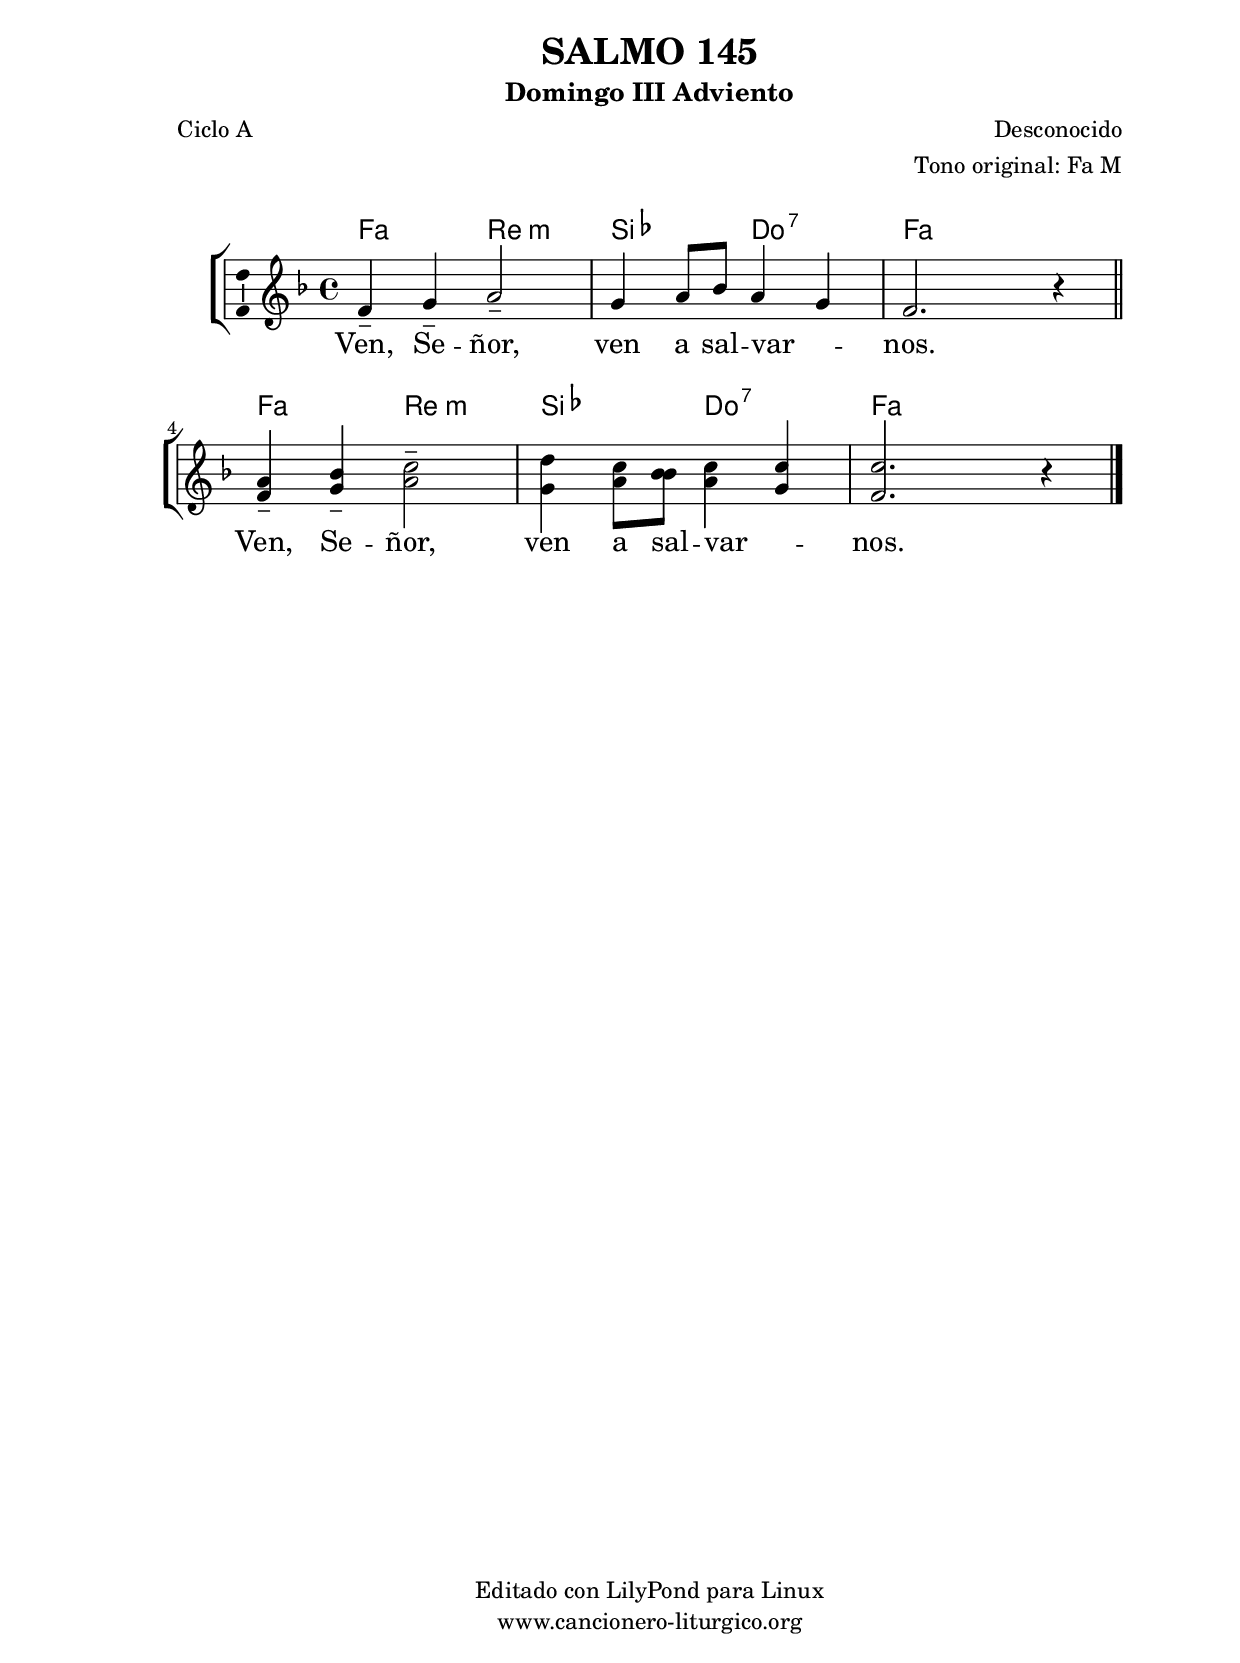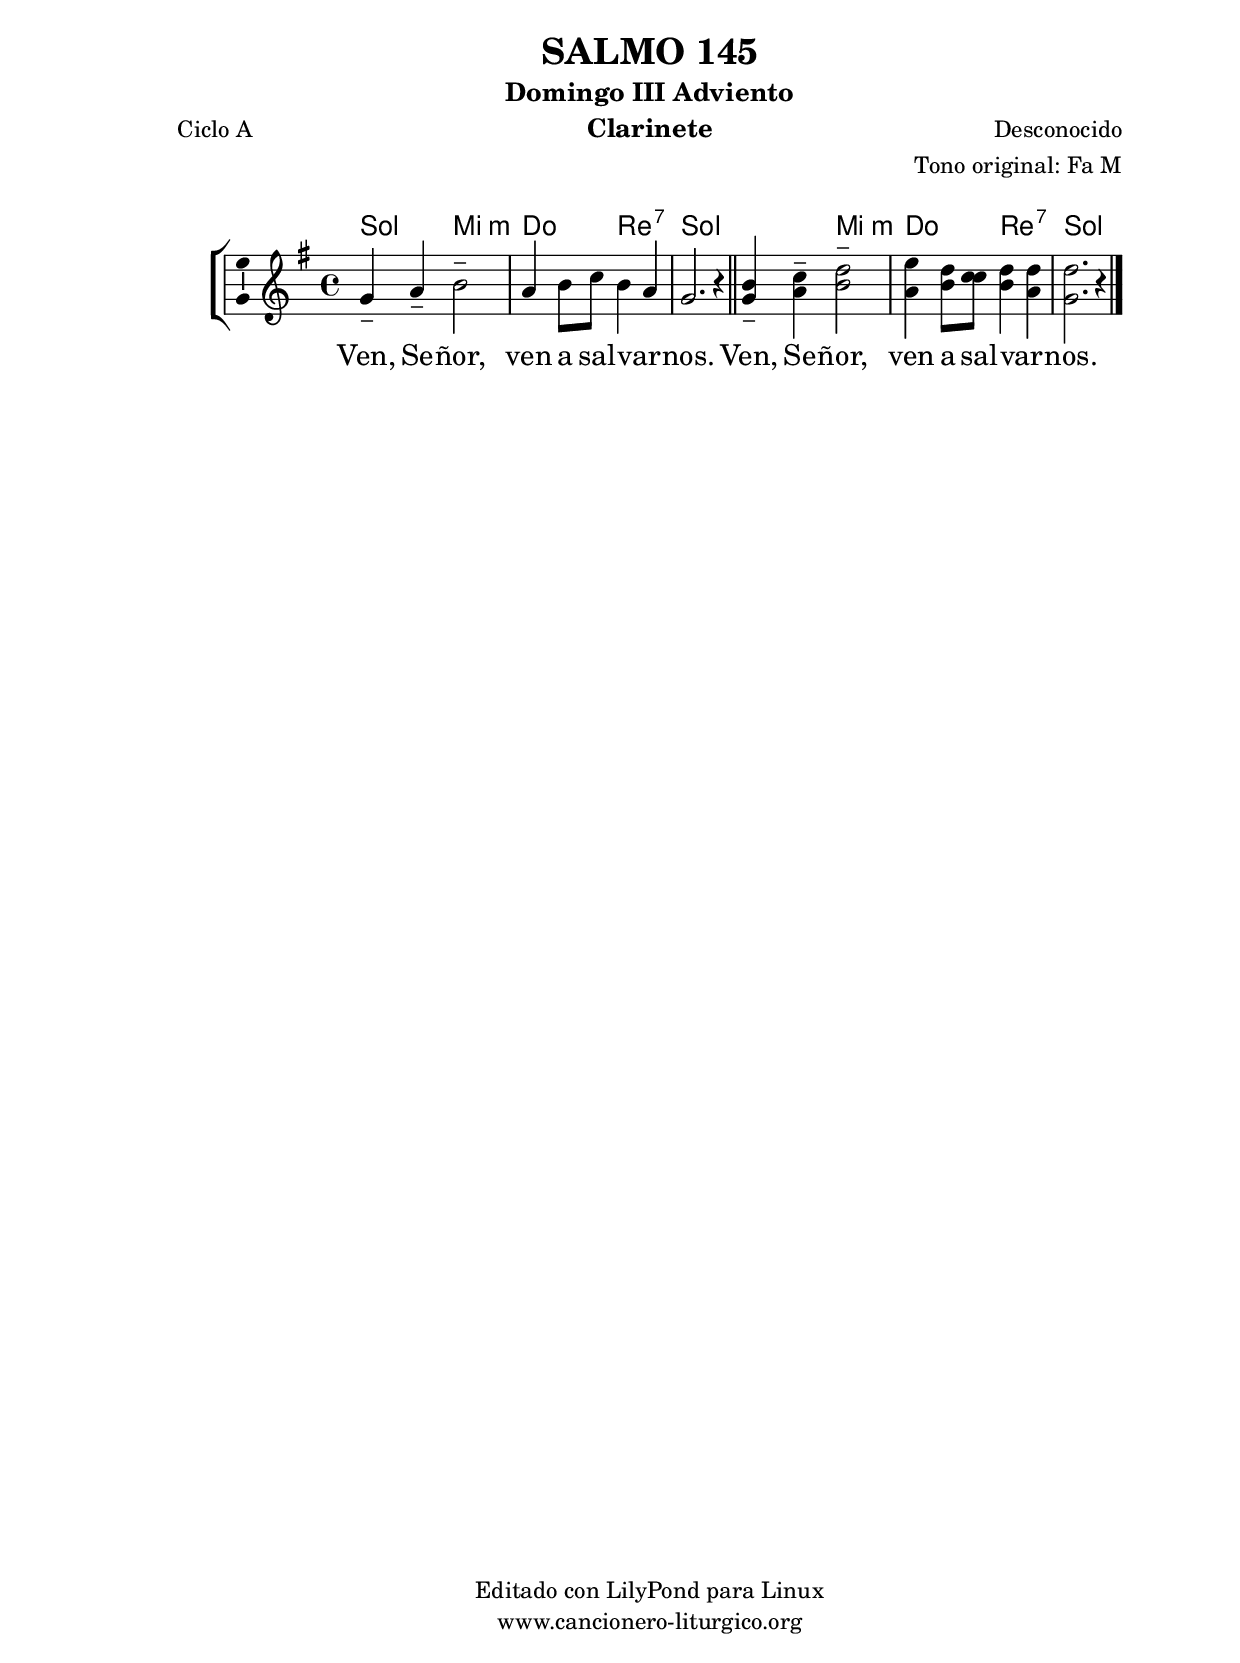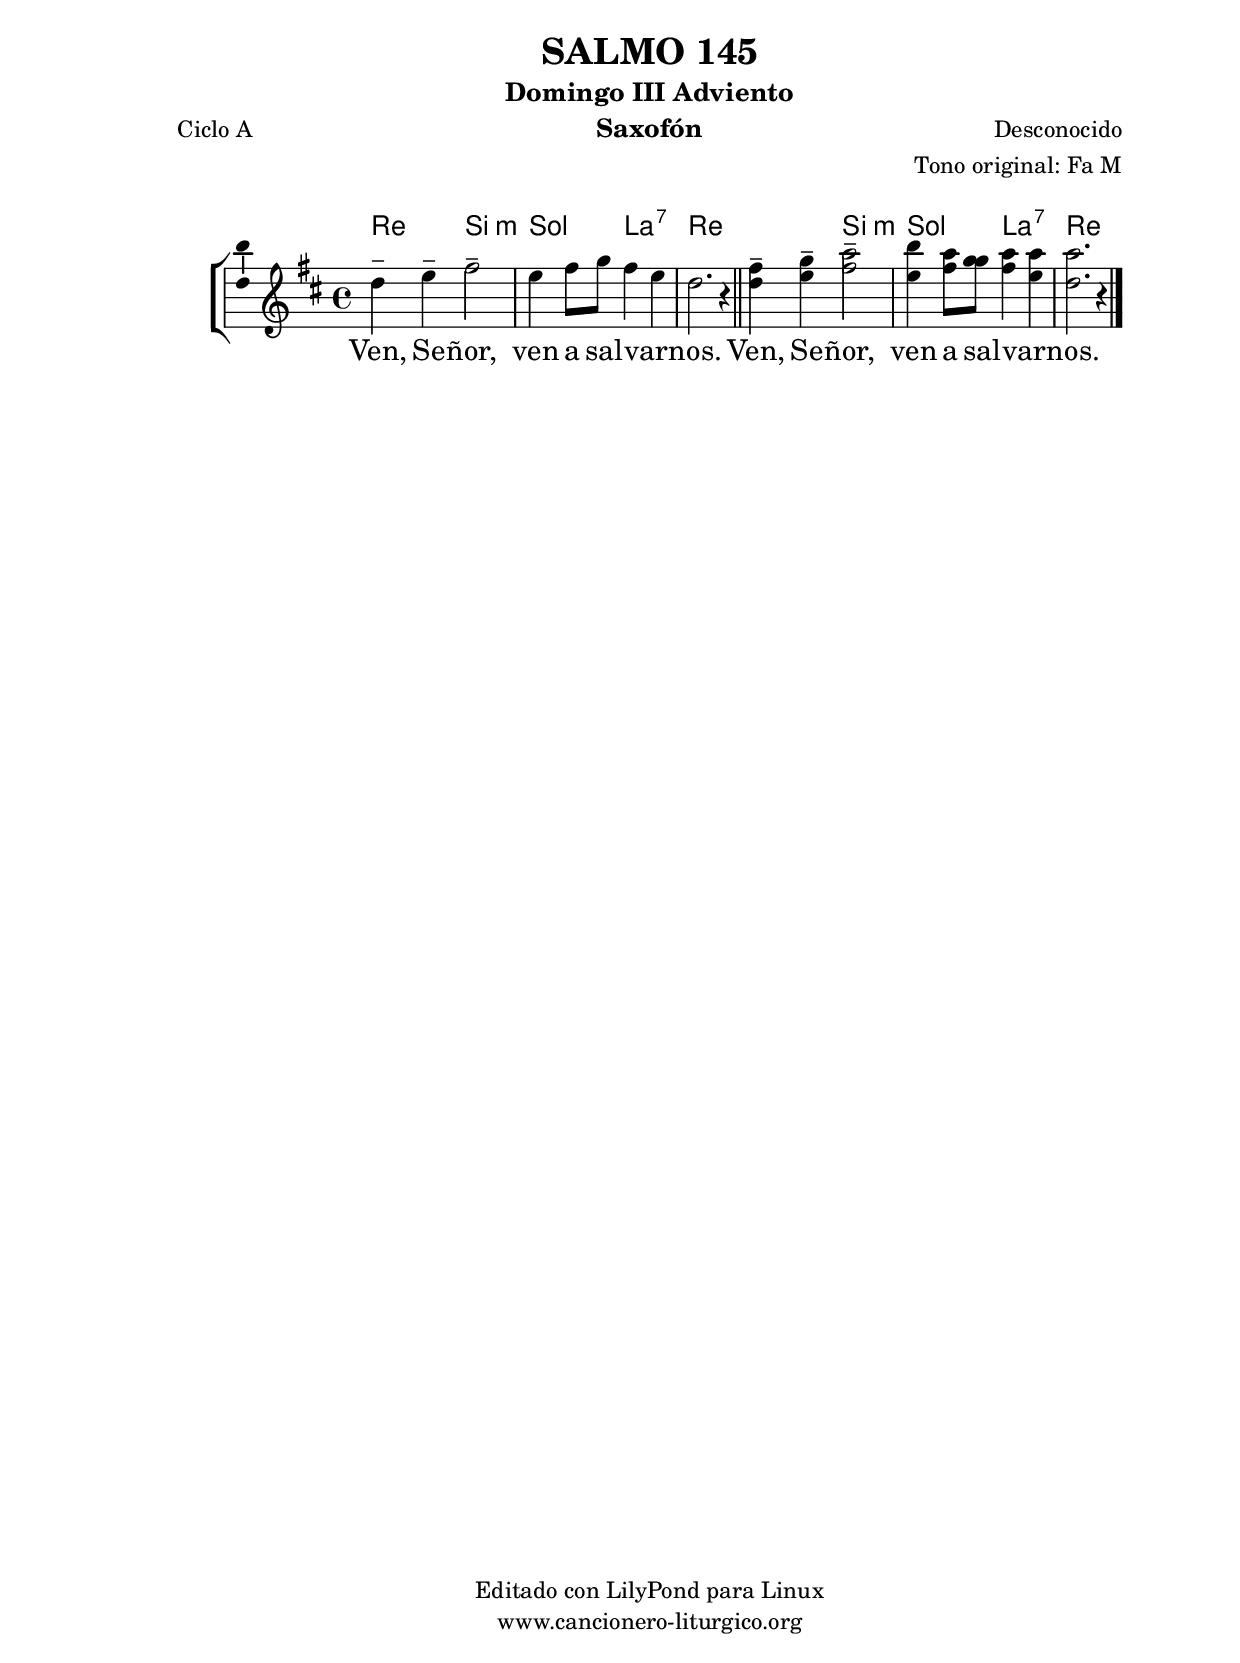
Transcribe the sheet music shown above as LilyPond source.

%
%para convertir .midi en .wav:
%timidity filename.midi -Ow -o finename.wav
%
%
%Para convertir de .wav a .mp3:
%lame -h -m j filename.wav
%
%
%para escuchar el midi:
%timidity nombrefichero.midi
%


%versión de lilypond para la que se ha escrito esta partitura:
\version "2.16.0"

	%Tamaño papel
	#(set-default-paper-size "a4")
	%Tamaño partitura
	#(set-global-staff-size 20)
	%No responde al pulsar sobre una nota
	#(ly:set-option 'point-and-click #f)

%parámetros del encabezamiento:
\header {
	title = "SALMO 145"
	subtitle = "Domingo III Adviento"
	composer = "Desconocido"
	poet = "Ciclo A"
	meter = ""
	arranger = "Tono original: Fa M"
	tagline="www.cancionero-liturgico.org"
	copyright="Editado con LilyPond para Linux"
	tiempo = "Adviento"
	usos = "Salmo"
	letra = "Ven, Señor, ven a salvarnos."
	}

%parámetros asociados al papel:
\paper  {
	oddHeaderMarkup = \markup {\fill-line { \on-the-fly #not-first-page \fromproperty #'header:title \on-the-fly #not-first-page \fromproperty #'header:composer }}
	evenHeaderMarkup = \markup {\fill-line { \fromproperty #'header:composer \fromproperty #'header:title }}
	#(set-paper-size "a4")
	print-page-number = ##f
	first-page-number = 1
	print-first-page-number = ##f
%	head-separation = 3.0 \cm
	top-margin = 2.0 \cm
	bottom-margin = 0.5\cm
%%%	bottom-margin = -1.0\cm
	left-margin = 3.0 \cm
	line-width = 16.0 \cm 
	indent = 8\mm
	interscoreline = 2.\mm
	between-system-space = 15\mm
%	para que las partituras no llenen la hoja:
	ragged-bottom = ##t
%	idem para la última hoja:
	ragged-last-bottom = ##f
%	para que las partituras llenen el ancho del papel:
	ragged-last = ##f
	after-title-space = 2.5 \cm
%page-count=1
%system-count=8

	%Flexible Vertical Spacing
%	markup-markup-spacing =
%	#'((basic-distance . 15) (minimum-distance . 15) (padding . 3))
	markup-system-spacing =
	#'((basic-distance . 15) (minimum-distance . 15) (padding . 3))
	system-system-spacing =
	#'((basic-distance . 15) (minimum-distance . 15) (padding . 3))
	score-system-spacing =
	#'((basic-distance . 15) (minimum-distance . 15) (padding . 5))
%	top-system-spacing = % header
%	#'((basic-distance . 8) (minimum-distance . 0) (padding . 3))
%	top-markup-spacing =
%	#'((basic-distance . 20) (minimum-distance . 20) (padding . 3))
	last-bottom-spacing = % footer
	#'((basic-distance . 5) (minimum-distance . 5) (padding . 3))
%	score-markup-spacing =
%	#'((basic-distance . 16) (minimum-distance . 13) (padding . 3))

	}


%parámetros que afectan a toda la partitura:
global =  {
	%clave de sol (G):
	\clef G
	%armadura:
%	\transpose g f
	\key f \major
	\tempo 4=100
	\set Score.tempoHideNote = ##t
	}


acordes = {
	\italianChords
	\chordmode {
%	\transpose g f
{

f2 d:m bes c:7 f s
f2 d:m bes c:7 f s

	}
	}
}

melodia = 
%	\transpose g f
{
	\relative c'{

\time 4/4
f4-- g-- a2--
g4 a8 bes a4 g
f2. r4
\bar "||"

<<
{
a4-- bes-- c2--
d4 c8 bes c4 c
c2. r4
}
{
f,4-- g-- a2--
g4 a8 bes a4 g
f2. r4
}
>>

	\bar "|."
	}
	}


texto = \lyricmode {
Ven, Se -- ñor, ven a sal -- var -- _ nos.
Ven, Se -- ñor, ven a sal -- var -- _ nos.
	}


acordesStaff = \context ChordNames = acordesStaff <<
	\set chordChanges = ##t
	\acordes
	>>


vozStaff = \context Voice = vozStaff
\with {\consists "Ambitus_engraver"}
<<
%	\set Staff.instrumentName = ""
%	\set Staff.shortInstrumentName = ""
%	\set Staff.midiInstrument = #"clarinet"
%	\set Staff.midiInstrument = #"cello"
%	\set Staff.midiInstrument = #"flute"
	\set Staff.midiInstrument = #"electric guitar (jazz)"
%	\set Staff.midiInstrument = #"english horn"
%	\set Staff.midiInstrument = #"violin"
%	\set Staff.midiInstrument = #"glockenspiel"
	\set Staff.midiMinimumVolume = #0.7
	\set Staff.midiMaximumVolume = #0.9
	\global
	\melodia
	>>


textoStaff = \context Lyrics = textoStaff <<
	\lyricsto vozStaff \texto
	>>

\book {
	\score {
		\context ChoirStaff {
			\override StaffGroup.SystemStartBracket #'collapse-height = #1
			\override Score.SystemStartBar #'collapse-height = #1
			<<
			\acordesStaff
			\vozStaff
			\textoStaff
			>>
			}
		\layout {
	    		\context {
				\Lyrics
				\override LyricText #'font-size = #2
				}
	   		 \context {
				\Score
				%fontSize = #3
				\override StaffSymbol #'staff-space = #(magstep +3)
				%\override Beam #'thickness = #0.55
				%\override SpacingSpanner #'spacing-increment = #1.0
				%\override Slur #'height-limit = #1.5
				}
			}
		}
	\score {
		\unfoldRepeats
		\context ChoirStaff {
			<<
			\acordesStaff
			\vozStaff
			>>
			}
		\midi {
	  		\context {
	  			\Score
				tempoWholesPerMinute = #(ly:make-moment 70 4)
				}
			}
		}
	}

%Partitura para clarinete
#(define output-suffix "C")
\book {
	\header{
		instrument = "Clarinete"
		}
	\score {
		\context ChoirStaff {
			\override StaffGroup.SystemStartBracket #'collapse-height = #1
			\override Score.SystemStartBar #'collapse-height = #1
\transpose c d
			<<
			\acordesStaff
			\vozStaff
			\textoStaff
			>>
			}
		\layout {
	    		\context {
				\Lyrics
				\override LyricText #'font-size = #2
				}
	   		 \context {
				\Score
				%fontSize = #3
				\override StaffSymbol #'staff-space = #(magstep +3)
				%\override Beam #'thickness = #0.55
				%\override SpacingSpanner #'spacing-increment = #1.0
				%\override Slur #'height-limit = #1.5
				}
			}
		}
	}

%Partitura para saxofón
#(define output-suffix "S")
\book {
	\header{
		instrument = "Saxofón"
		}
	\score {
		\context ChoirStaff {
			\override StaffGroup.SystemStartBracket #'collapse-height = #1
			\override Score.SystemStartBar #'collapse-height = #1
\transpose c a
			<<
			\acordesStaff
			\vozStaff
			\textoStaff
			>>
			}
		\layout {
	    		\context {
				\Lyrics
				\override LyricText #'font-size = #2
				}
	   		 \context {
				\Score
				%fontSize = #3
				\override StaffSymbol #'staff-space = #(magstep +3)
				%\override Beam #'thickness = #0.55
				%\override SpacingSpanner #'spacing-increment = #1.0
				%\override Slur #'height-limit = #1.5
				}
			}
		}
	}

